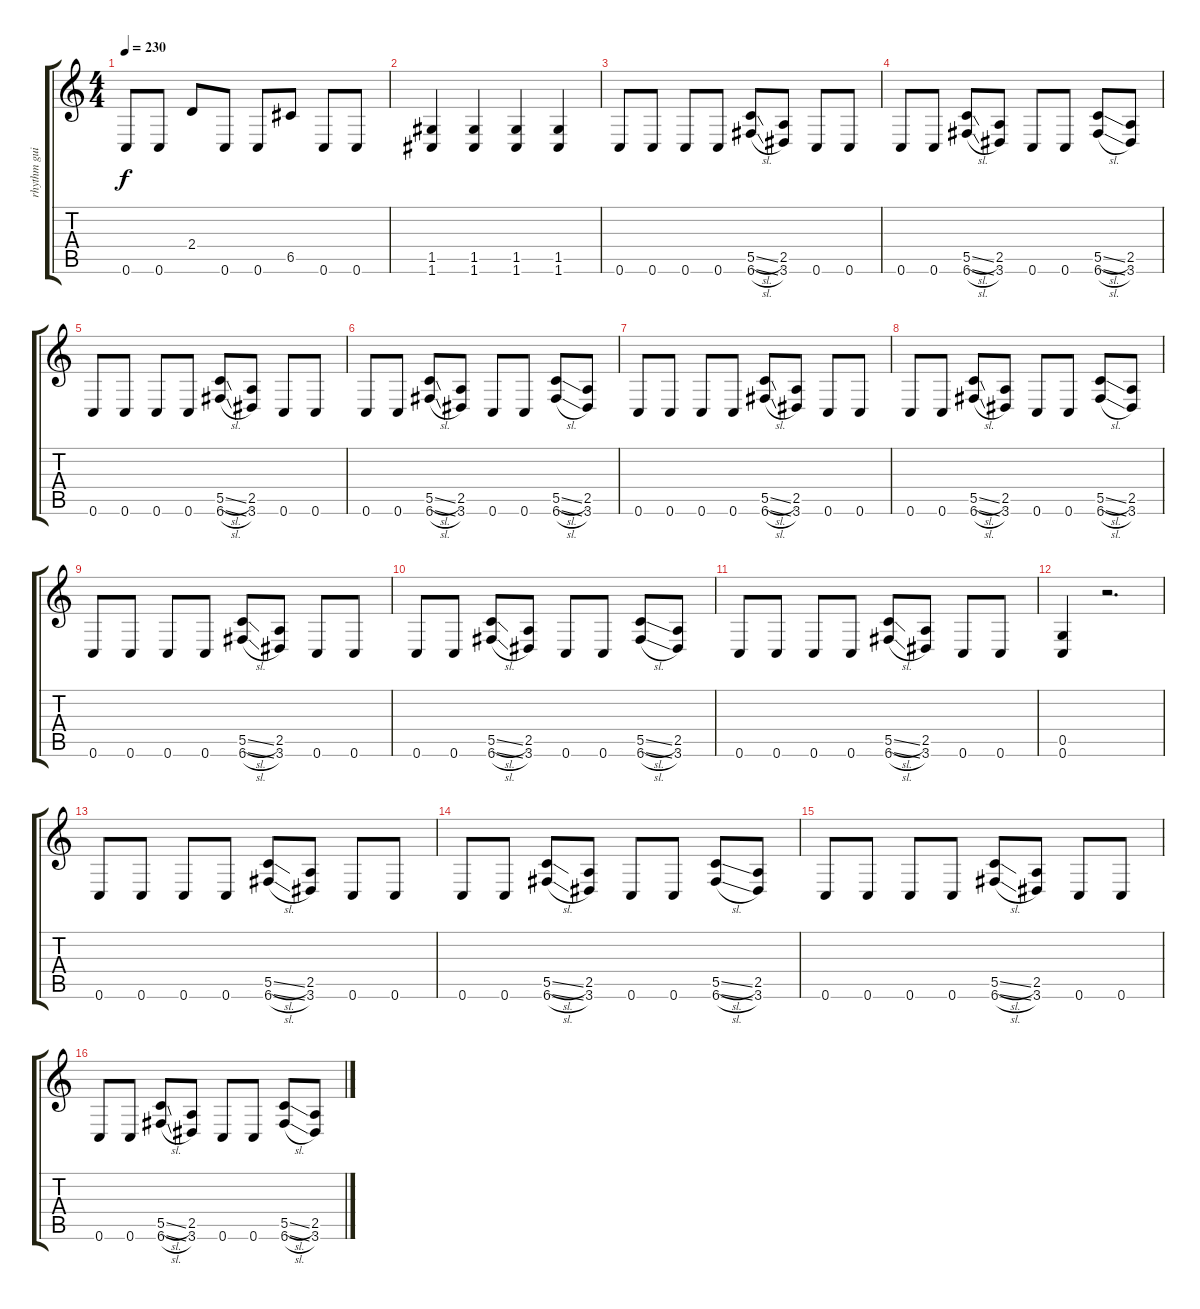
\track ("rhythm guitar" "rhythm gui") {instrument distortionguitar}
\staff {score tabs}
\tuning (D4 A3 F3 C3 G2 C2) {hide}
\ts (4 4)
\tempo 230
\clef g2
\ks c
0.6.8{dy f} 0.6.8 2.4.8 0.6.8 0.6.8 6.5.8 0.6.8 0.6.8 |
(1.5 1.6).4 (1.5 1.6).4 (1.5 1.6).4 (1.5 1.6).4 |
0.6.8 0.6.8 0.6.8 0.6.8 (5.5{sl} 6.6{sl}).8 (2.5 3.6).8 0.6.8 0.6.8 |
0.6.8 0.6.8 (5.5{sl} 6.6{sl}).8 (2.5 3.6).8 0.6.8 0.6.8 (5.5{sl} 6.6{sl}).8 (2.5 3.6).8 |
0.6.8 0.6.8 0.6.8 0.6.8 (5.5{sl} 6.6{sl}).8 (2.5 3.6).8 0.6.8 0.6.8 |
0.6.8 0.6.8 (5.5{sl} 6.6{sl}).8 (2.5 3.6).8 0.6.8 0.6.8 (5.5{sl} 6.6{sl}).8 (2.5 3.6).8 |
0.6.8 0.6.8 0.6.8 0.6.8 (5.5{sl} 6.6{sl}).8 (2.5 3.6).8 0.6.8 0.6.8 |
0.6.8 0.6.8 (5.5{sl} 6.6{sl}).8 (2.5 3.6).8 0.6.8 0.6.8 (5.5{sl} 6.6{sl}).8 (2.5 3.6).8 |
0.6.8 0.6.8 0.6.8 0.6.8 (5.5{sl} 6.6{sl}).8 (2.5 3.6).8 0.6.8 0.6.8 |
0.6.8 0.6.8 (5.5{sl} 6.6{sl}).8 (2.5 3.6).8 0.6.8 0.6.8 (5.5{sl} 6.6{sl}).8 (2.5 3.6).8 |
0.6.8 0.6.8 0.6.8 0.6.8 (5.5{sl} 6.6{sl}).8 (2.5 3.6).8 0.6.8 0.6.8 |
(0.5 0.6).4 r.2{d} |
0.6.8 0.6.8 0.6.8 0.6.8 (5.5{sl} 6.6{sl}).8 (2.5 3.6).8 0.6.8 0.6.8 |
0.6.8 0.6.8 (5.5{sl} 6.6{sl}).8 (2.5 3.6).8 0.6.8 0.6.8 (5.5{sl} 6.6{sl}).8 (2.5 3.6).8 |
0.6.8 0.6.8 0.6.8 0.6.8 (5.5{sl} 6.6{sl}).8 (2.5 3.6).8 0.6.8 0.6.8 |
0.6.8 0.6.8 (5.5{sl} 6.6{sl}).8 (2.5 3.6).8 0.6.8 0.6.8 (5.5{sl} 6.6{sl}).8 (2.5 3.6).8
